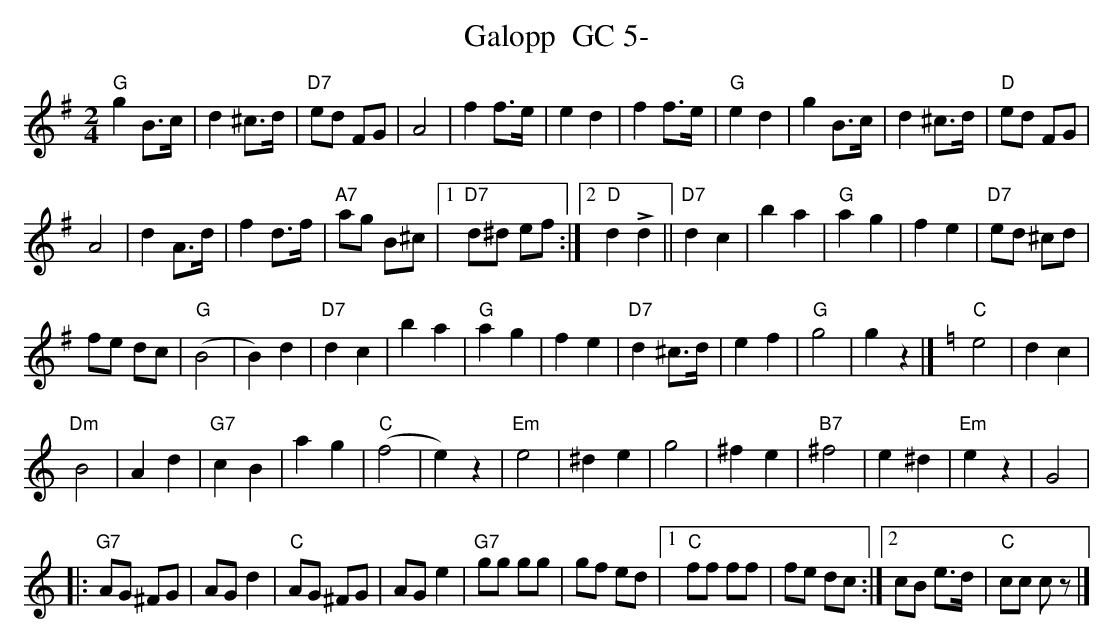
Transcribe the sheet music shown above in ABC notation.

X:1
T:Galopp  GC 5-
M:2/4
L:1/8
K:G %%MIDI gchordon
"G"g2B>c | d2^c>d | "D7"ed FG | A4 | f2f>e | e2d2 | f2f>e | "G"e2d2 | g2B>c | d2^c>d | "D"ed FG |
A4 | d2A>d | f2d>f | "A7"ag B^c |1 "D7"d^d ef :|2 "D"d2!>!d2 || "D7"d2c2 | b2a2 | "G"a2g2 | f2e2 | "D7"ed ^cd |
fe dc | ("G"B4 | B2)d2 | "D7"d2c2 | b2a2 | "G"a2g2 | f2e2 | "D7"d2^c>d | e2f2 | "G"g4 | g2z2 |] [K:C] [L:1/4] "C"e2 | dc |
"Dm"B2 | Ad | "G7"cB | ag | ("C"f2 | e)z | "Em"e2 | ^de | g2 | ^fe | "B7"^f2 | e^d | "Em"ez | G2 | [L:1/8]
|: "G7"AG ^FG | AGd2 | "C"AG ^FG | AGe2 | "G7"gg gg | gf ed |1 "C"ff ff | fe dc :|2 cB e>d | "C"cc cz |]
